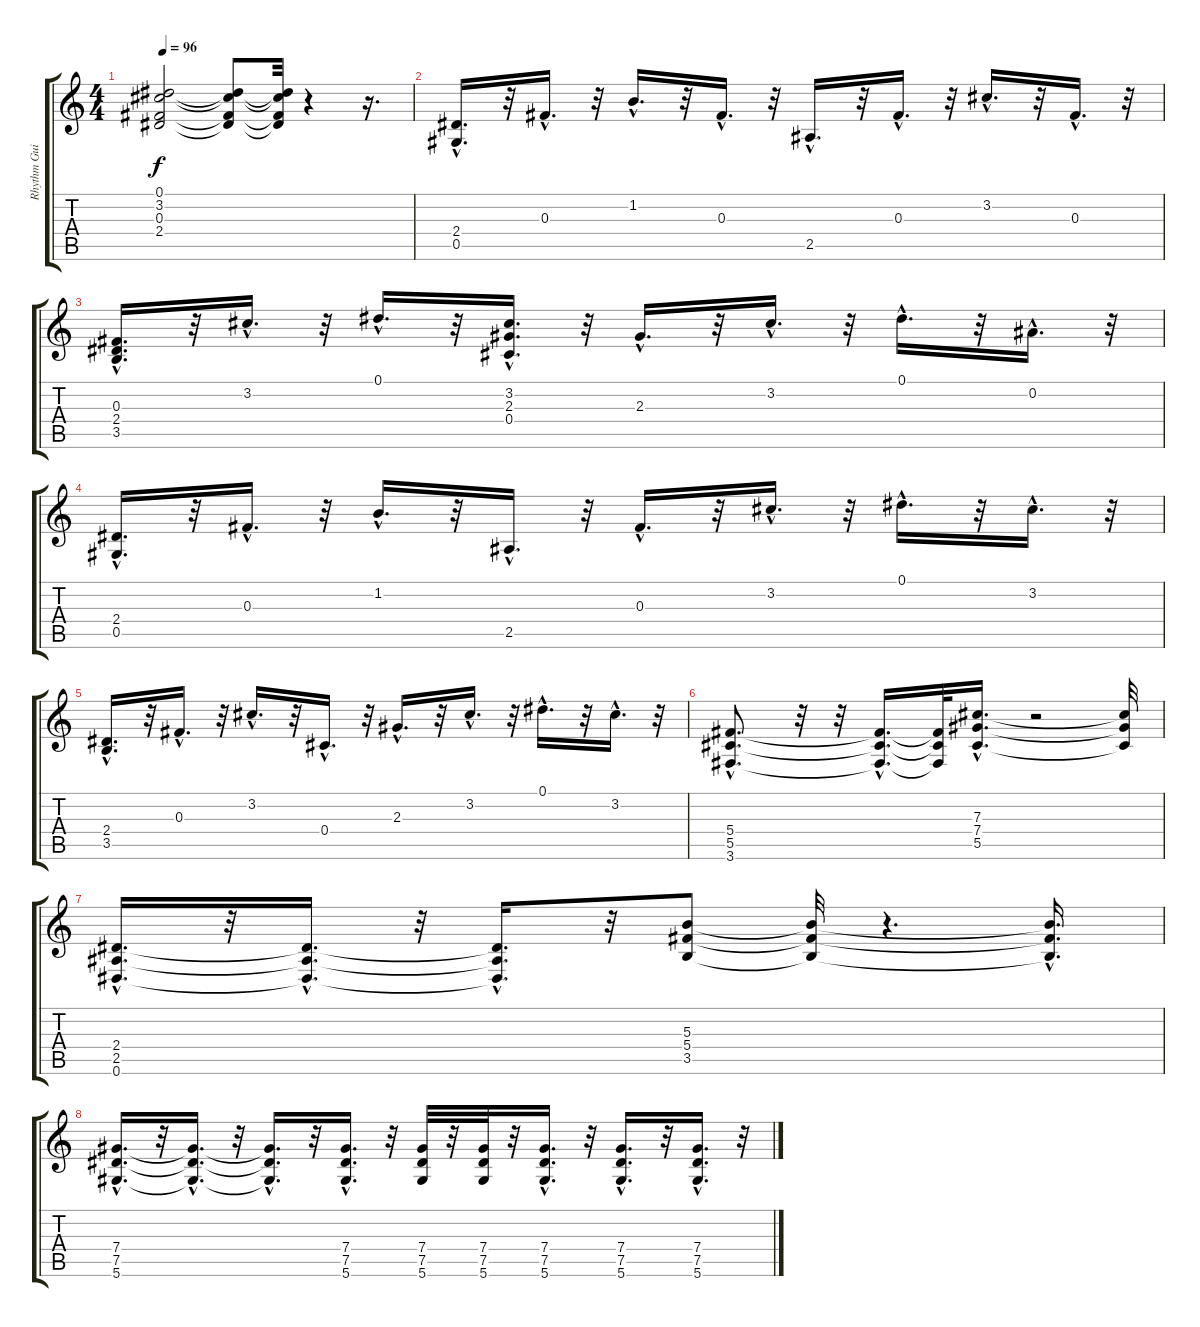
\track ("Rhythm Guitar" "Rhythm Gui") {instrument electricguitarclean}
\staff {score tabs}
\tuning (Eb4 Bb3 Gb3 Db3 Ab2 Eb2) {hide}
\ts (4 4)
\tempo 96
\clef g2
\ks c
(0.1{t} 3.2{t} 0.3{t} 2.4{t}).2{dy f} (0.1{t} 3.2{t} 0.3{t} 2.4{t}).8 (0.1{t} 3.2{t} 0.3{t} 2.4{t}).32 r.4 r.16{d} |
(2.4{hac} 0.5{hac}).16{d volume 9} r.32 0.3{hac}.16{d} r.32 1.2{hac}.16{d} r.32 0.3{hac}.16{d} r.32 2.5{hac}.16{d} r.32 0.3{hac}.16{d} r.32 3.2{hac}.16{d} r.32 0.3{hac}.16{d} r.32 |
(0.3{hac} 2.4{hac} 3.5{hac}).16{d} r.32 3.2{hac}.16{d} r.32 0.1{hac}.16{d} r.32 (3.2{hac} 2.3{hac} 0.4{hac}).16{d} r.32 2.3{hac}.16{d} r.32 3.2{hac}.16{d} r.32 0.1{hac}.16{d} r.32 0.2{hac}.16{d} r.32 |
(2.4{hac} 0.5{hac}).16{d} r.32 0.3{hac}.16{d} r.32 1.2{hac}.16{d} r.32 2.5{hac}.16{d} r.32 0.3{hac}.16{d} r.32 3.2{hac}.16{d} r.32 0.1{hac}.16{d} r.32 3.2{hac}.16{d} r.32 |
(2.4{hac} 3.5{hac}).16{d} r.32 0.3{hac}.16{d} r.32 3.2{hac}.16{d} r.32 0.4{hac}.16{d} r.32 2.3{hac}.16{d} r.32 3.2{hac}.16{d} r.32 0.1{hac}.16{d} r.32 3.2{hac}.16{d} r.32 |
(5.4{hac} 5.5{hac} 3.6{hac}).8{d instrument distortionguitar} r.32 r.32 (5.4{hac t} 5.5{hac t} 3.6{hac t}).16{d} (5.4{t} 5.5{t} 3.6{t}).32 (7.3{hac} 7.4{hac} 5.5{hac}).16{d} r.2 (7.3{t} 7.4{t} 5.5{t}).32 |
(2.4{hac} 2.5{hac} 0.6{hac}).16{d} r.32 (2.4{hac t} 2.5{hac t} 0.6{hac t}).16{d} r.32 (2.4{hac t} 2.5{hac t} 0.6{hac t}).16{d} r.32 (5.3 5.4 3.5).8 (5.3{t} 5.4{t} 3.5{t}).32 r.4{d} (5.3{hac t} 5.4{hac t} 3.5{hac t}).16{d} |
(7.4{hac} 7.5{hac} 5.6{hac}).16{d} r.32 (7.4{hac t} 7.5{hac t} 5.6{hac t}).16{d} r.32 (7.4{hac t} 7.5{hac t} 5.6{hac t}).16{d} r.32 (7.4{hac} 7.5{hac} 5.6{hac}).16{d} r.32 (7.4 7.5 5.6).32 r.32 (7.4 7.5 5.6).32 r.32 (7.4{hac} 7.5{hac} 5.6{hac}).16{d} r.32 (7.4{hac} 7.5{hac} 5.6{hac}).16{d} r.32 (7.4{hac} 7.5{hac} 5.6{hac}).16{d} r.32
